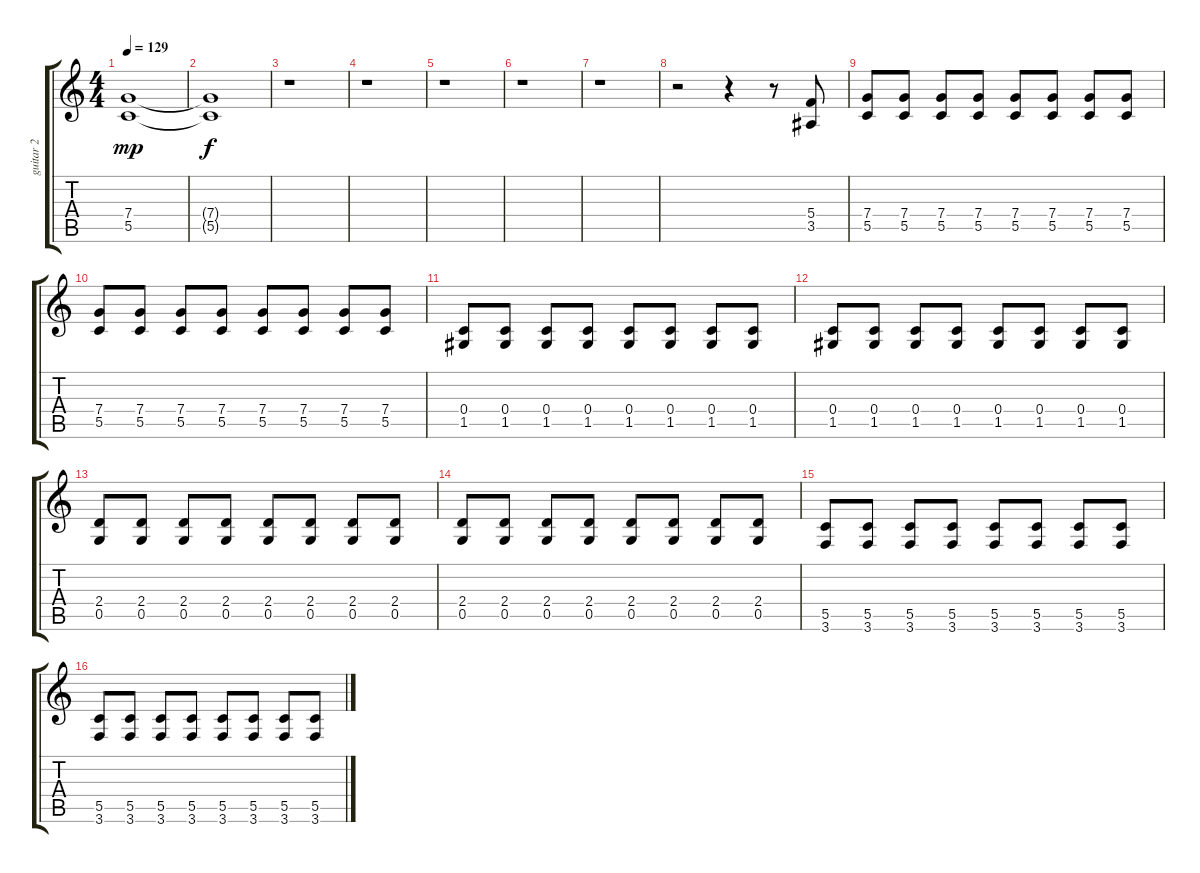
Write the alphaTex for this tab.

\track ("guitar 2" "guitar 2") {instrument overdrivenguitar}
\staff {score tabs}
\tuning (D4 A3 F3 C3 G2 D2) {hide}
\ts (4 4)
\tempo 129
\clef g2
\ks c
(7.4 5.5).1{dy mp instrument overdrivenguitar} |
(7.4{t} 5.5{t}).1{dy f} |
r.1 |
r.1 |
r.1 |
r.1 |
r.1 |
r.2 r.4 r.8 (5.4 3.5).8 |
(7.4 5.5).8 (7.4 5.5).8 (7.4 5.5).8 (7.4 5.5).8 (7.4 5.5).8 (7.4 5.5).8 (7.4 5.5).8 (7.4 5.5).8 |
(7.4 5.5).8 (7.4 5.5).8 (7.4 5.5).8 (7.4 5.5).8 (7.4 5.5).8 (7.4 5.5).8 (7.4 5.5).8 (7.4 5.5).8 |
(0.4 1.5).8 (0.4 1.5).8 (0.4 1.5).8 (0.4 1.5).8 (0.4 1.5).8 (0.4 1.5).8 (0.4 1.5).8 (0.4 1.5).8 |
(0.4 1.5).8 (0.4 1.5).8 (0.4 1.5).8 (0.4 1.5).8 (0.4 1.5).8 (0.4 1.5).8 (0.4 1.5).8 (0.4 1.5).8 |
(2.4 0.5).8 (2.4 0.5).8 (2.4 0.5).8 (2.4 0.5).8 (2.4 0.5).8 (2.4 0.5).8 (2.4 0.5).8 (2.4 0.5).8 |
(2.4 0.5).8 (2.4 0.5).8 (2.4 0.5).8 (2.4 0.5).8 (2.4 0.5).8 (2.4 0.5).8 (2.4 0.5).8 (2.4 0.5).8 |
(5.5 3.6).8 (5.5 3.6).8 (5.5 3.6).8 (5.5 3.6).8 (5.5 3.6).8 (5.5 3.6).8 (5.5 3.6).8 (5.5 3.6).8 |
(5.5 3.6).8 (5.5 3.6).8 (5.5 3.6).8 (5.5 3.6).8 (5.5 3.6).8 (5.5 3.6).8 (5.5 3.6).8 (5.5 3.6).8
